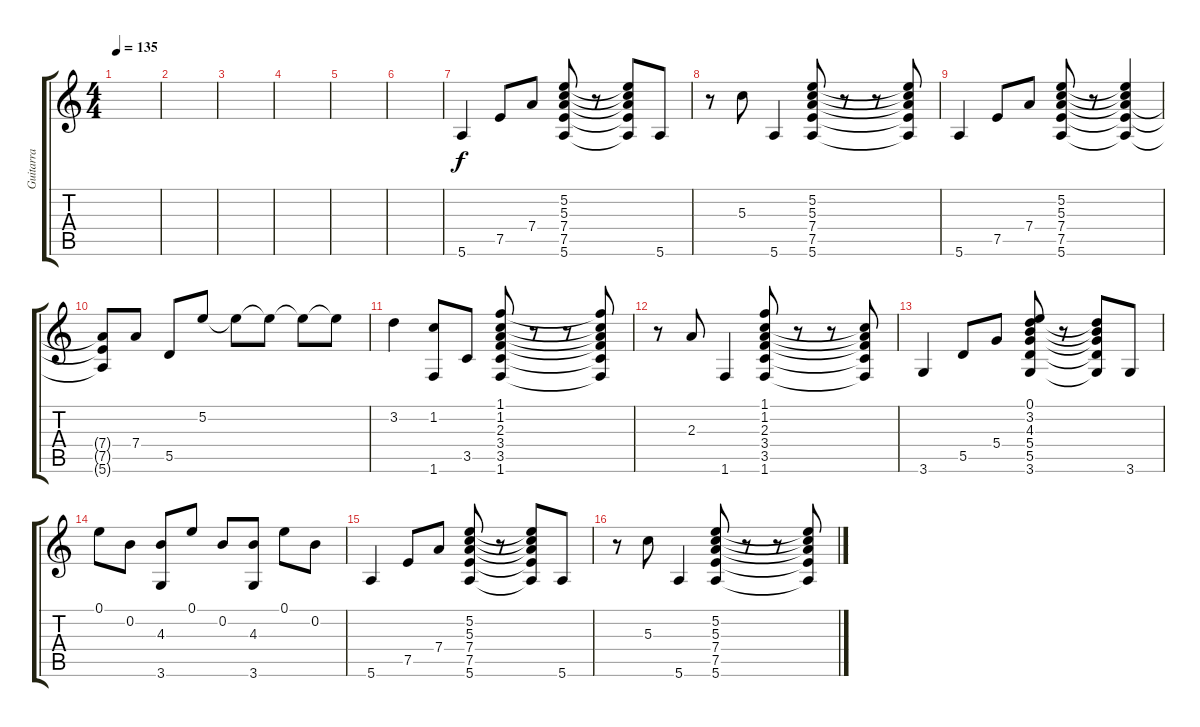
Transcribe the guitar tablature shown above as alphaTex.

\track ("Guitarra" "Guitarra") {instrument overdrivenguitar}
\staff {score tabs}
\tuning (E4 B3 G3 D3 A2 E2) {hide}
\ts (4 4)
\tempo 135
\clef g2
\ks c
|
|
|
|
|
|
5.6.4{volume 7 instrument electricguitarjazz} 7.5.8 7.4.8 (5.2 5.3 7.4 7.5 5.6).8 r.8 (5.2{t} 5.3{t} 7.4{t} 7.5{t} 5.6{t}).8 5.6.8 |
r.8 5.3.8 5.6.4 (5.2 5.3 7.4 7.5 5.6).8 r.8 r.8 (5.2{t} 5.3{t} 7.4{t} 7.5{t} 5.6{t}).8 |
5.6.4 7.5.8 7.4.8 (5.2 5.3 7.4 7.5 5.6).8 r.8 (5.2{t} 5.3{t} 7.4{t} 7.5{t} 5.6{t}).4 |
(7.4{t} 7.5{t} 5.6{t}).8 7.4.8 5.5.8 5.2.8 5.2{t}.8 5.2{t}.8 5.2{t}.8 5.2{t}.8 |
3.2.4 (1.2 1.6).8 3.5.8 (1.1 1.2 2.3 3.4 3.5 1.6).8 r.8 r.8 (1.1{t} 1.2{t} 2.3{t} 3.4{t} 3.5{t} 1.6{t}).8 |
r.8 2.3.8 1.6.4 (1.1 1.2 2.3 3.4 3.5 1.6).8 r.8 r.8 (1.2{t} 2.3{t} 3.4{t} 3.5{t} 1.6{t}).8 |
3.6.4 5.5.8 5.4.8 (0.1 3.2 4.3 5.4 5.5 3.6).8 r.8 (3.2{t} 4.3{t} 5.4{t} 5.5{t} 3.6{t}).8 3.6.8 |
0.1.8 0.2.8 (4.3 3.6).8 0.1.8 0.2.8 (4.3 3.6).8 0.1.8 0.2.8 |
5.6.4{volume 7 instrument electricguitarjazz} 7.5.8 7.4.8 (5.2 5.3 7.4 7.5 5.6).8 r.8 (5.2{t} 5.3{t} 7.4{t} 7.5{t} 5.6{t}).8 5.6.8 |
r.8 5.3.8 5.6.4 (5.2 5.3 7.4 7.5 5.6).8 r.8 r.8 (5.2{t} 5.3{t} 7.4{t} 7.5{t} 5.6{t}).8
